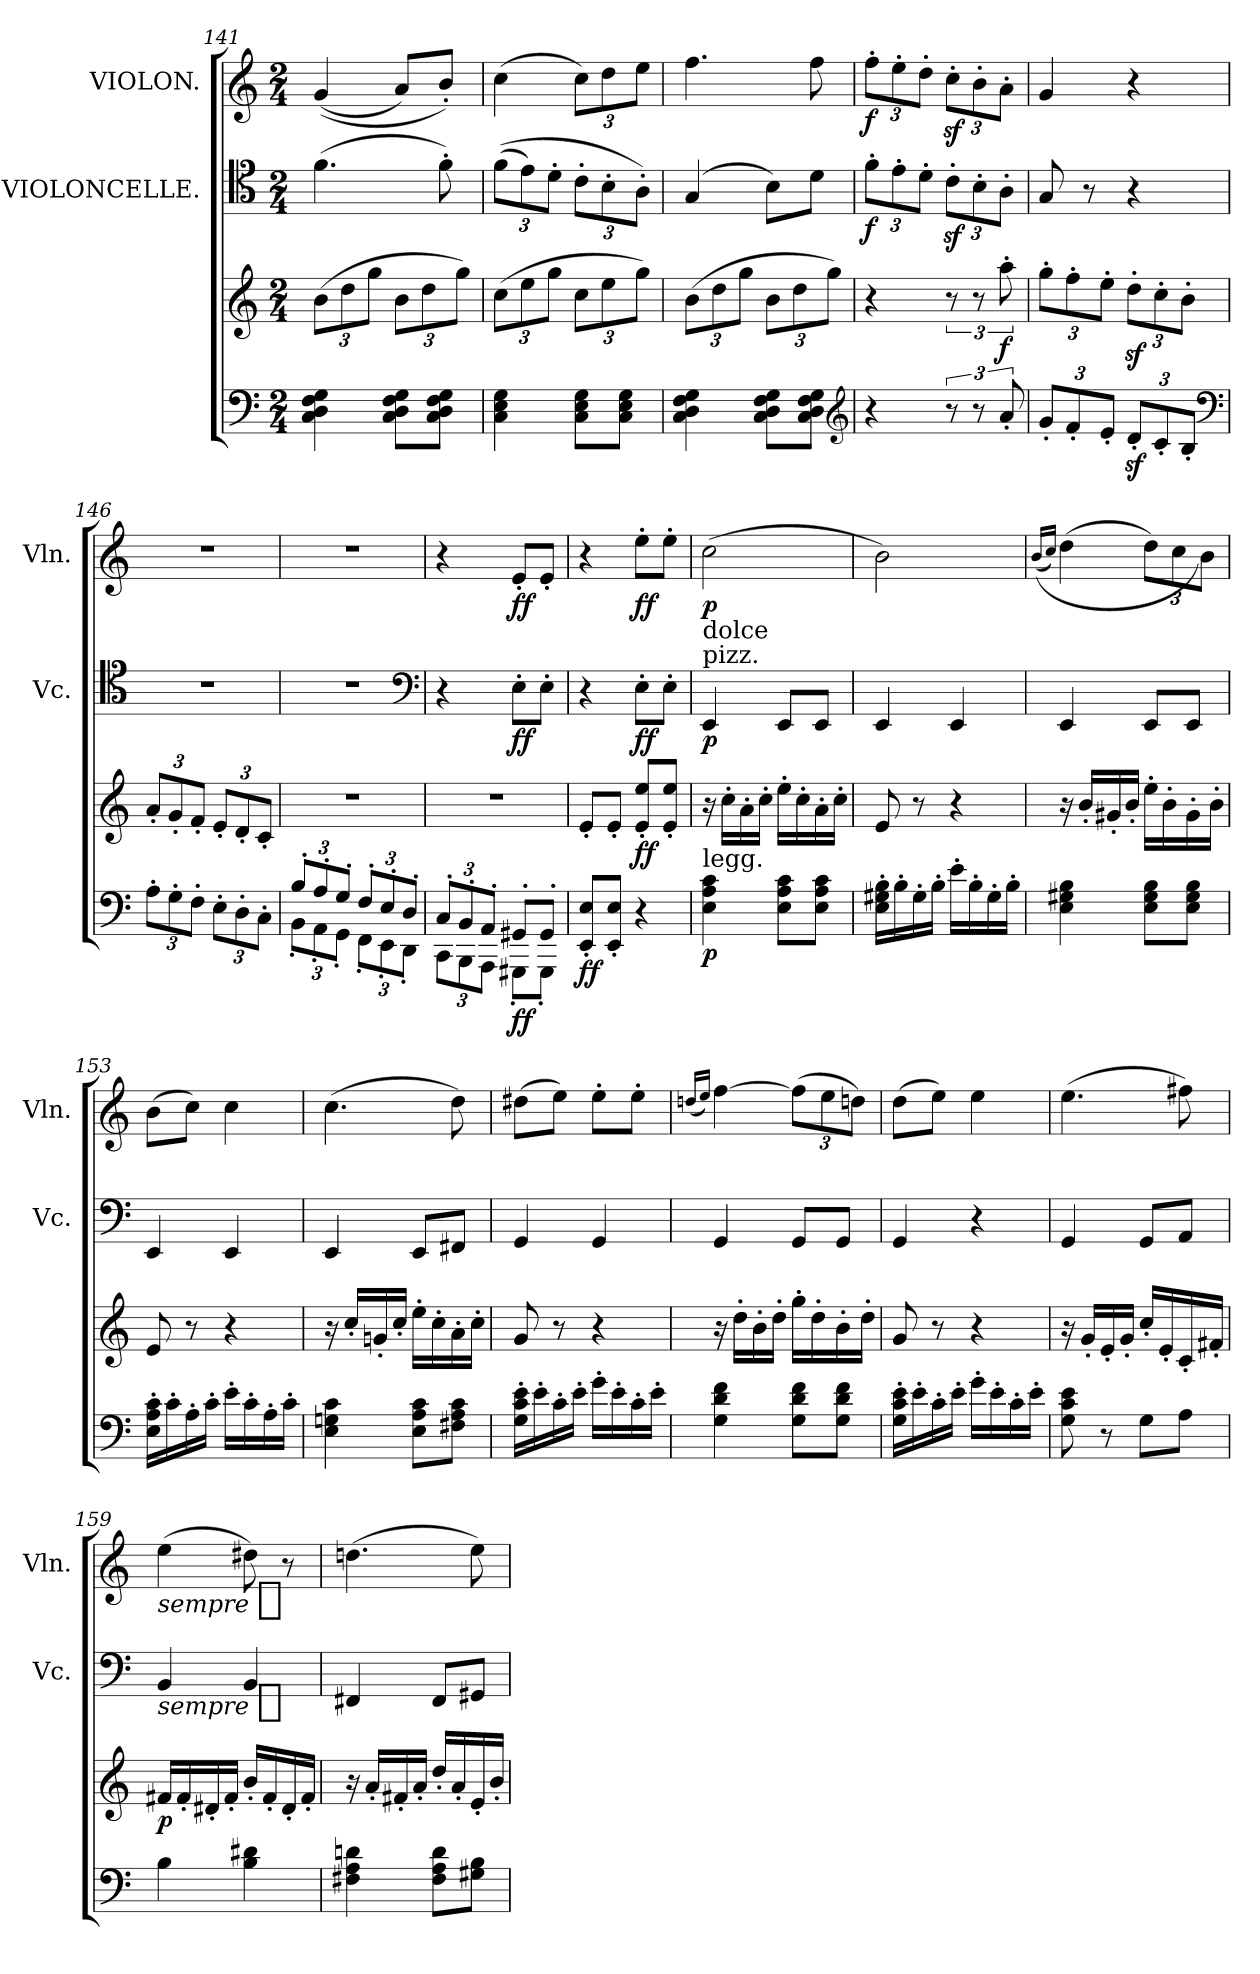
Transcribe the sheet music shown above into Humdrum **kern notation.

**kern	**kern	**dynam	**kern	**dynam	**kern	**dynam
*part3	*part3	*part3	*part2	*part2	*part1	*part1
*staff4	*staff3	*staff3/4	*staff2	*staff2	*staff1	*staff1
*	*	*	*I"VIOLONCELLE.	*	*I"VIOLON.	*
*	*	*	*I'Vc.	*	*I'Vln.	*
*clefF4	*clefG2	*	*clefC4	*	*clefG2	*
*k[]	*k[]	*	*k[]	*	*k[]	*
*M2/4	*M2/4	*	*M2/4	*	*M2/4	*
*	*Xbrackettup	*	*	*	*	*
=141	=141	=141	=141	=141	=141	=141
4C\ 4D\ 4F\ 4G\	(>12b\L	.	(>4.f\	.	(<(<4g/	.
.	12dd\	.	.	.	.	.
.	12gg\J	.	.	.	.	.
8C\ 8D\ 8F\ 8G\L	12b\L	.	.	.	8a/L)	.
.	12dd\	.	.	.	.	.
8C\ 8D\ 8F\ 8G\J	.	.	8f'\)	.	8b'/J)	.
.	12gg\J)	.	.	.	.	.
=142	=142	=142	=142	=142	=142	=142
*	*	*	*Xbrackettup	*	*	*
4C\ 4E\ 4G\	(>12cc\L	.	(>(>12f\L	.	(>4cc\	.
.	12ee\	.	12e\)	.	.	.
.	12gg\J	.	12d'\J	.	.	.
*	*	*	*	*	*Xbrackettup	*
8C\ 8E\ 8G\L	12cc\L	.	12c'\L	.	12cc\L)	.
.	12ee\	.	12B'\	.	12dd\	.
8C\ 8E\ 8G\J	.	.	.	.	.	.
.	12gg\J)	.	12A'\J)	.	12ee\J	.
=143	=143	=143	=143	=143	=143	=143
!	!	!	!	!	!	!LO:DY:b
4C\ 4D\ 4F\ 4G\	(>12b\L	.	(>4G/	.	4.ff\	cresc.
.	12dd\	.	.	.	.	.
.	12gg\J	.	.	.	.	.
!	!	!LO:DY:b	!	!LO:DY:b	!	!
8C\ 8D\ 8F\ 8G\L	12b\L	cresc.	8B\L)	cresc.	.	.
.	12dd\	.	.	.	.	.
8C\ 8D\ 8F\ 8G\J	.	.	8d\J	.	8ff\	.
.	12gg\J)	.	.	.	.	.
*clefG2	*	*	*	*	*	*
=144	=144	=144	=144	=144	=144	=144
!	!	!	!	!LO:DY:b	!	!LO:DY:b
4r	4r	.	12f'\L	f	12ff'\L	f
.	.	.	12e'\	.	12ee'\	.
.	.	.	12d'\J	.	12dd'\J	.
*	*brackettup	*	*	*	*	*
12r	12r	.	12cz<'\L	.	12ccz<'\L	.
12r	12r	.	12B'\	.	12b'\	.
!	!	!LO:DY:b	!	!	!	!
12a'/	12aa'\	f	12A'\J	.	12a'\J	.
=145	=145	=145	=145	=145	=145	=145
*Xbrackettup	*Xbrackettup	*	*	*	*	*
12g'/L	12gg'\L	.	8G/	.	4g/	.
12f'/	12ff'\	.	.	.	.	.
.	.	.	8r	.	.	.
12e'/J	12ee'\J	.	.	.	.	.
12dz<'/L	12ddz<'\L	.	4r	.	4r	.
12c'/	12cc'\	.	.	.	.	.
12B'/J	12b'\J	.	.	.	.	.
*clefF4	*	*	*	*	*	*
=146	=146	=146	=146	=146	=146	=146
12A'\L	12a'/L	.	2r	.	2r	.
12G'\	12g'/	.	.	.	.	.
12F'\J	12f'/J	.	.	.	.	.
12E'\L	12e'/L	.	.	.	.	.
12D'\	12d'/	.	.	.	.	.
12C'\J	12c'/J	.	.	.	.	.
=147	=147	=147	=147	=147	=147	=147
*^	*	*	*	*	*	*
12B'/L	12BB'\L	2r	.	2r	.	2r	.
12A'/	12AA'\	.	.	.	.	.	.
12G'/J	12GG'\J	.	.	.	.	.	.
12F'/L	12FF'\L	.	.	.	.	.	.
12E'/	12EE'\	.	.	.	.	.	.
12D'/J	12DD'\J	.	.	.	.	.	.
*	*	*	*	*clefF4	*	*	*
=148	=148	=148	=148	=148	=148	=148	=148
12C'/L	12CC\L	2r	.	4r	.	4r	.
12BB'/	12BBB\	.	.	.	.	.	.
12AA'/J	12AAA\J	.	.	.	.	.	.
!	!	!	!LO:DY:b=2	!	!LO:DY:b	!	!LO:DY:b
8GG#X'/L	8GGG#X'\L	.	ff	8E'\L	ff	8e'/L	ff
8GG#'/J	8GGG#'\J	.	.	8E'\J	.	8e'/J	.
=149	=149	=149	=149	=149	=149	=149	=149
!	!	!	!LO:DY:b=2	!	!	!	!
*v	*v	*	*	*	*	*	*
8EE'/ 8E'/L	8e'/L	ff	4r	.	4r	.
8EE'/ 8E'/J	8e'/J	.	.	.	.	.
!	!	!LO:DY:b	!	!LO:DY:b	!	!LO:DY:b
4r	8e'/ 8ee'/L	ff	8E'\L	ff	8ee'\L	ff
.	8e'/ 8ee'/J	.	8E'\J	.	8ee'\J	.
=150	=150	=150	=150	=150	=150	=150
!	!	!	!	!	!LO:TX:b:t=dolce	!
!	!	!	!LO:TX:a:t=pizz.	!	!	!
!LO:TX:a:t=legg.	!	!	!	!	!	!
!	!	!LO:DY:b=2	!	!LO:DY:b	!	!LO:DY:b
4E\ 4A\ 4c\	16r	p	4EE/	p	(>2cc\	p
.	16cc'\LL	.	.	.	.	.
.	16a'\	.	.	.	.	.
.	16cc'\JJ	.	.	.	.	.
8E\ 8A\ 8c\L	16ee'\LL	.	8EE/L	.	.	.
.	16cc'\	.	.	.	.	.
8E\ 8A\ 8c\J	16a'\	.	8EE/J	.	.	.
.	16cc'\JJ	.	.	.	.	.
=151	=151	=151	=151	=151	=151	=151
16E'\ 16G#X'\ 16B'\LL	8e/	.	4EE/	.	2b\)	.
16B'\	.	.	.	.	.	.
16G#'\	8r	.	.	.	.	.
16B'\JJ	.	.	.	.	.	.
16e'\LL	4r	.	4EE/	.	.	.
16B'\	.	.	.	.	.	.
16G#'\	.	.	.	.	.	.
16B'\JJ	.	.	.	.	.	.
=152	=152	=152	=152	=152	=152	=152
.	.	.	.	.	(<(>16qqb/LL	.
.	.	.	.	.	16qqcc/JJ)	.
4E\ 4G#X\ 4B\	16r	.	4EE/	.	(>4dd\	.
.	16b'/LL	.	.	.	.	.
.	16g#X'/	.	.	.	.	.
.	16b'/JJ	.	.	.	.	.
8E\ 8G#\ 8B\L	16ee'\LL	.	8EE/L	.	12dd\L)	.
.	16b'\	.	.	.	.	.
.	.	.	.	.	12cc\	.
8E\ 8G#\ 8B\J	16g#'\	.	8EE/J	.	.	.
.	.	.	.	.	12b\J)	.
.	16b'\JJ	.	.	.	.	.
=153	=153	=153	=153	=153	=153	=153
16E'\ 16A'\ 16c'\LL	8e/	.	4EE/	.	(>8b\L	.
16c'\	.	.	.	.	.	.
16A'\	8r	.	.	.	8cc\J)	.
16c'\JJ	.	.	.	.	.	.
16e'\LL	4r	.	4EE/	.	4cc\	.
16c'\	.	.	.	.	.	.
16A'\	.	.	.	.	.	.
16c'\JJ	.	.	.	.	.	.
=154	=154	=154	=154	=154	=154	=154
4E\ 4Gn\ 4c\	16r	.	4EE/	.	(>4.cc\	.
.	16cc'/LL	.	.	.	.	.
.	16gn'/	.	.	.	.	.
.	16cc'/JJ	.	.	.	.	.
8E\ 8A\ 8c\L	16ee'\LL	.	8EE/L	.	.	.
.	16cc'\	.	.	.	.	.
8F#X\ 8A\ 8c\J	16a'\	.	8FF#X/J	.	8dd\)	.
.	16cc'\JJ	.	.	.	.	.
=155	=155	=155	=155	=155	=155	=155
16G'\ 16c'\ 16e'\LL	8g/	.	4GG/	.	(>8dd#X\L	.
16e'\	.	.	.	.	.	.
16c'\	8r	.	.	.	8ee\J)	.
16e'\JJ	.	.	.	.	.	.
16g'\LL	4r	.	4GG/	.	8ee'\L	.
16e'\	.	.	.	.	.	.
16c'\	.	.	.	.	8ee'\J	.
16e'\JJ	.	.	.	.	.	.
=156	=156	=156	=156	=156	=156	=156
.	.	.	.	.	(<16qqddn/LL	.
.	.	.	.	.	16qqee/JJ)	.
4G\ 4d\ 4f\	16r	.	4GG/	.	[4ff\	.
.	16dd'\LL	.	.	.	.	.
.	16b'\	.	.	.	.	.
.	16dd'\JJ	.	.	.	.	.
8G\ 8d\ 8f\L	16gg'\LL	.	8GG/L	.	(>12ff\L]	.
.	16dd'\	.	.	.	.	.
.	.	.	.	.	12ee\	.
8G\ 8d\ 8f\J	16b'\	.	8GG/J	.	.	.
.	.	.	.	.	12ddn\J)	.
.	16dd'\JJ	.	.	.	.	.
=157	=157	=157	=157	=157	=157	=157
16G'\ 16c'\ 16e'\LL	8g/	.	4GG/	.	(>8dd\L	.
16e'\	.	.	.	.	.	.
16c'\	8r	.	.	.	8ee\J)	.
16e'\JJ	.	.	.	.	.	.
16g'\LL	4r	.	4r	.	4ee\	.
16e'\	.	.	.	.	.	.
16c'\	.	.	.	.	.	.
16e'\JJ	.	.	.	.	.	.
=158	=158	=158	=158	=158	=158	=158
8G\ 8c\ 8e\	16r	.	4GG/	.	(>4.ee\	.
.	16g'/LL	.	.	.	.	.
8r	16e'/	.	.	.	.	.
.	16g'/JJ	.	.	.	.	.
8G\L	16cc'/LL	.	8GG/L	.	.	.
.	16e'/	.	.	.	.	.
8A\J	16c'/	.	8AA/J	.	8ff#X\)	.
.	16f#X'/JJ	.	.	.	.	.
=159	=159	=159	=159	=159	=159	=159
!	!	!LO:DY:b	!	!LO:DY:b:t=sempre %s	!	!LO:DY:b:t=sempre %s
4B\	16f#X/LL	p	4BB/	p	(>4ee\	p
.	16f#'/	.	.	.	.	.
.	16d#X'/	.	.	.	.	.
.	16f#'/JJ	.	.	.	.	.
4B\ 4d#X\	16b'/LL	.	4BB/	.	8dd#X\)	.
.	16f#'/	.	.	.	.	.
.	16d#'/	.	.	.	8r	.
.	16f#'/JJ	.	.	.	.	.
=160	=160	=160	=160	=160	=160	=160
4F#X\ 4A\ 4dn\	16r	.	4FF#X/	.	(>4.ddn\	.
.	16a'/LL	.	.	.	.	.
.	16f#X'/	.	.	.	.	.
.	16a'/JJ	.	.	.	.	.
8F#\ 8A\ 8d\L	16dd'/LL	.	8FF#/L	.	.	.
.	16a'/	.	.	.	.	.
8G#X\ 8B\J	16e'/	.	8GG#X/J	.	8ee\)	.
.	16b'/JJ	.	.	.	.	.
=	=	=	=	=	=	=
*-	*-	*-	*-	*-	*-	*-
